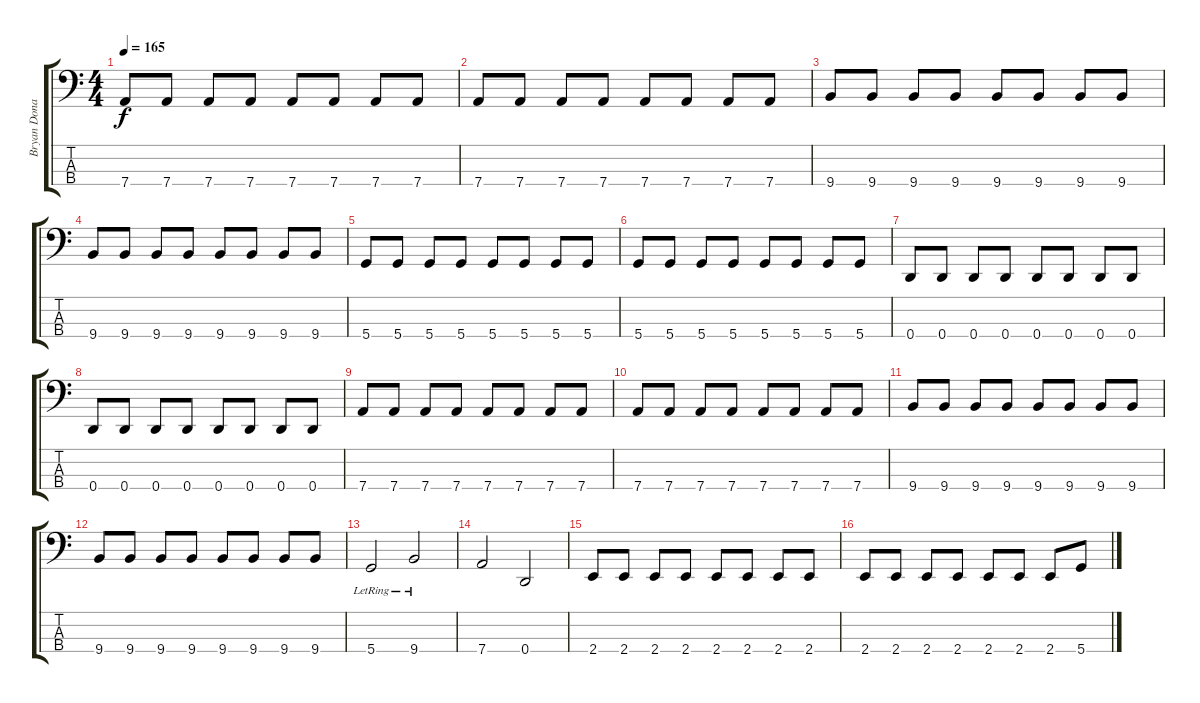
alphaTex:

\track ("Bryan Donahue (Bass)" "Bryan Dona") {instrument electricbassfinger}
\staff {score tabs}
\tuning (A1 D2 A1 D1) {hide}
\ts (4 4)
\tempo 165
\clef f4
\ks c
7.4.8{dy f} 7.4.8 7.4.8 7.4.8 7.4.8 7.4.8 7.4.8 7.4.8 |
7.4.8 7.4.8 7.4.8 7.4.8 7.4.8 7.4.8 7.4.8 7.4.8 |
9.4.8 9.4.8 9.4.8 9.4.8 9.4.8 9.4.8 9.4.8 9.4.8 |
9.4.8 9.4.8 9.4.8 9.4.8 9.4.8 9.4.8 9.4.8 9.4.8 |
5.4.8 5.4.8 5.4.8 5.4.8 5.4.8 5.4.8 5.4.8 5.4.8 |
5.4.8 5.4.8 5.4.8 5.4.8 5.4.8 5.4.8 5.4.8 5.4.8 |
0.4.8 0.4.8 0.4.8 0.4.8 0.4.8 0.4.8 0.4.8 0.4.8 |
0.4.8 0.4.8 0.4.8 0.4.8 0.4.8 0.4.8 0.4.8 0.4.8 |
7.4.8 7.4.8 7.4.8 7.4.8 7.4.8 7.4.8 7.4.8 7.4.8 |
7.4.8 7.4.8 7.4.8 7.4.8 7.4.8 7.4.8 7.4.8 7.4.8 |
9.4.8 9.4.8 9.4.8 9.4.8 9.4.8 9.4.8 9.4.8 9.4.8 |
9.4.8 9.4.8 9.4.8 9.4.8 9.4.8 9.4.8 9.4.8 9.4.8 |
5.4{lr}.2 9.4{lr}.2 |
7.4.2 0.4.2 |
2.4.8 2.4.8 2.4.8 2.4.8 2.4.8 2.4.8 2.4.8 2.4.8 |
2.4.8 2.4.8 2.4.8 2.4.8 2.4.8 2.4.8 2.4.8 5.4.8
